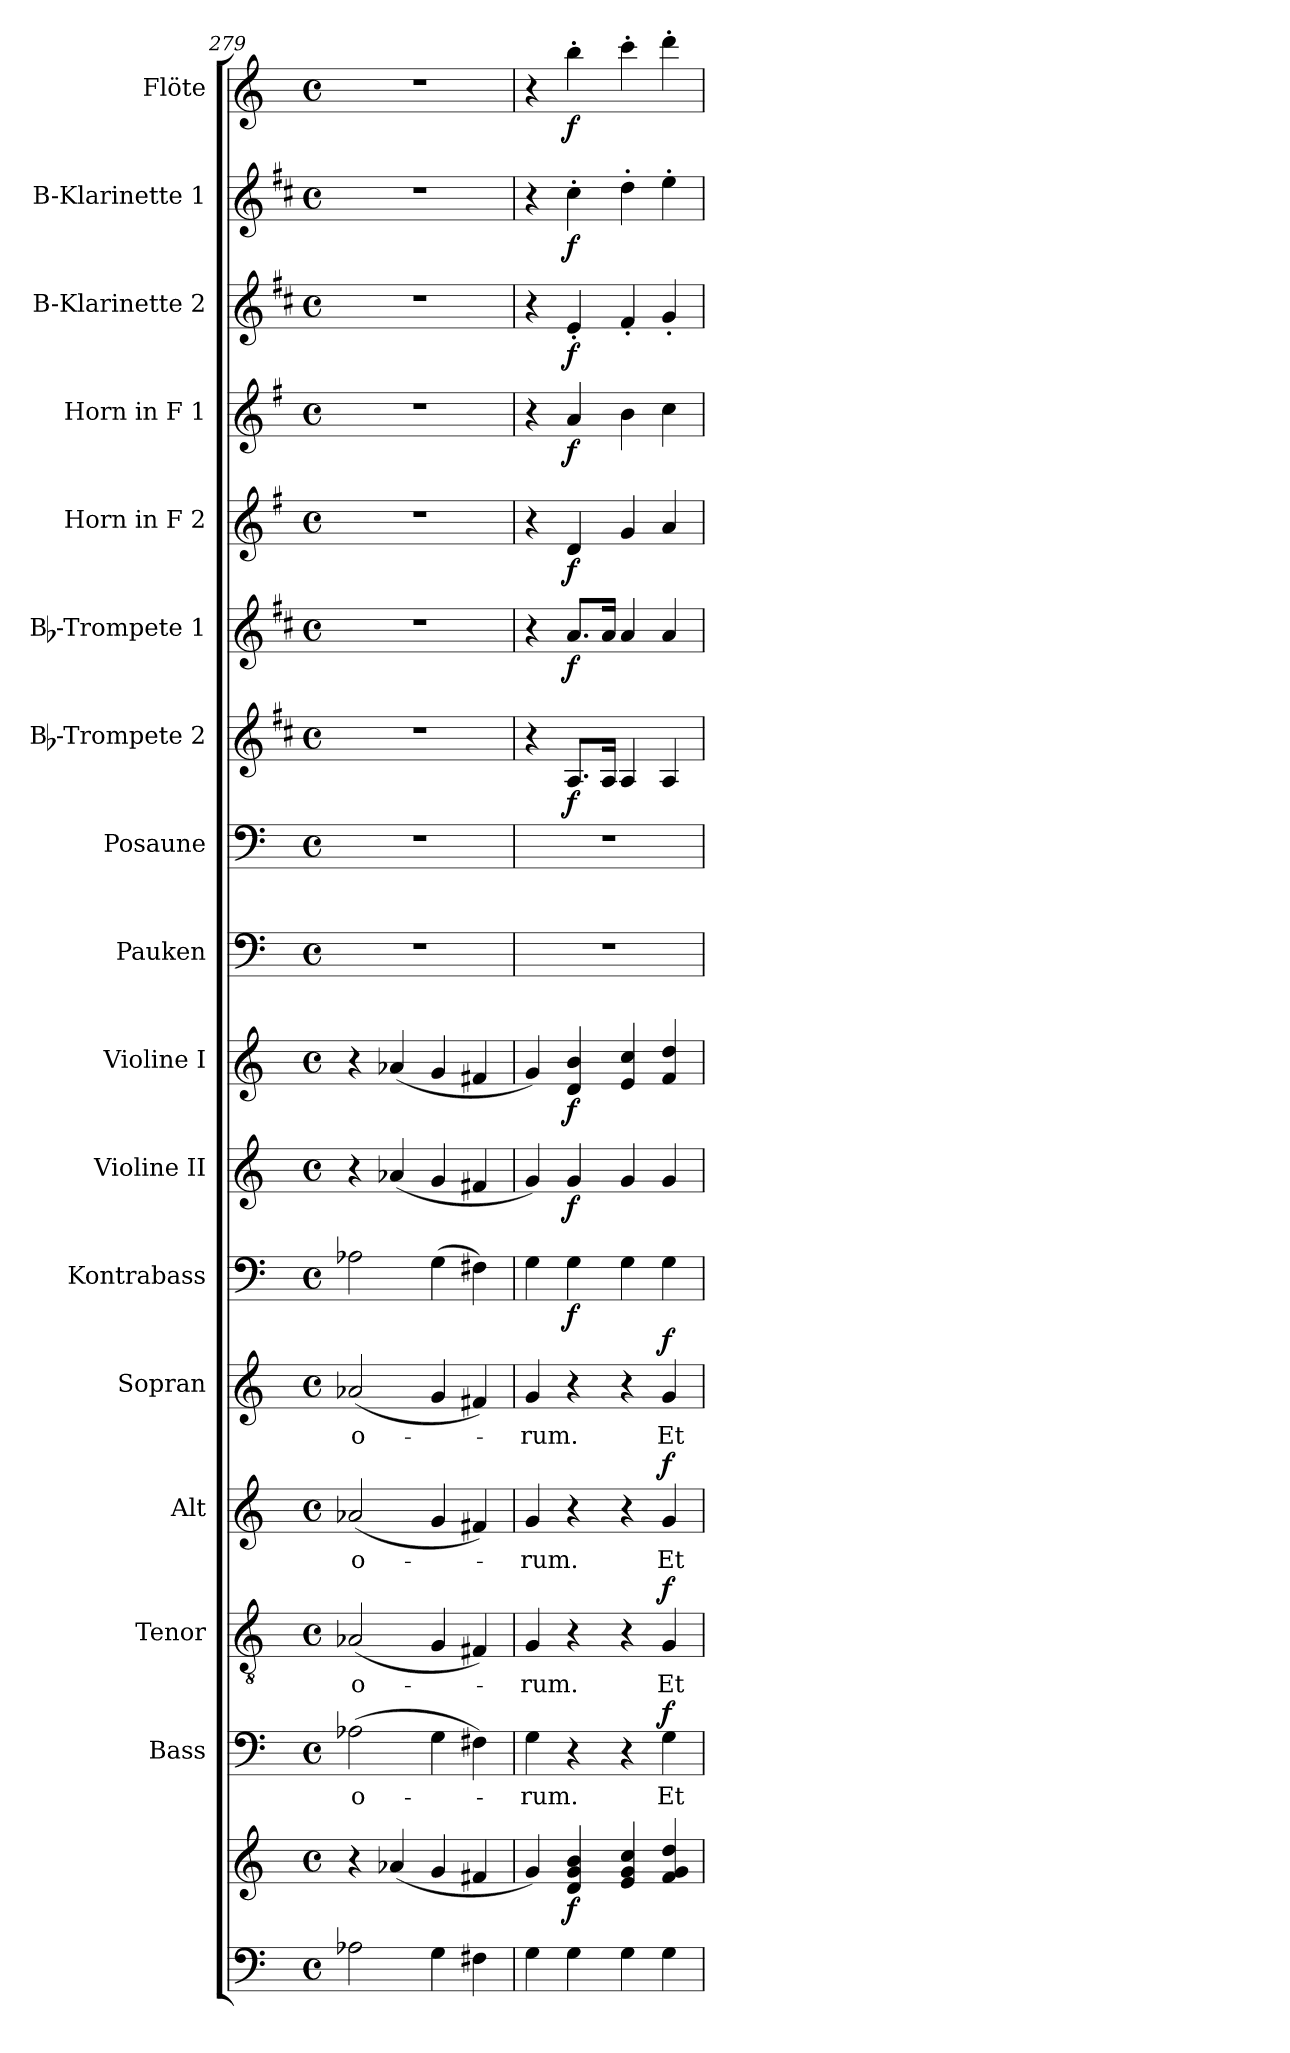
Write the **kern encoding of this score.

**kern	**kern	**dynam	**kern	**text	**dynam	**kern	**text	**dynam	**kern	**text	**dynam	**kern	**text	**dynam	**kern	**dynam	**kern	**dynam	**kern	**dynam	**kern	**kern	**kern	**dynam	**kern	**dynam	**kern	**dynam	**kern	**dynam	**kern	**dynam	**kern	**dynam	**kern	**dynam
*part17	*part17	*part17	*part16	*part16	*part16	*part15	*part15	*part15	*part14	*part14	*part14	*part13	*part13	*part13	*part12	*part12	*part11	*part11	*part10	*part10	*part9	*part8	*part7	*part7	*part6	*part6	*part5	*part5	*part4	*part4	*part3	*part3	*part2	*part2	*part1	*part1
*staff18	*staff17	*staff17/18	*staff16	*staff16	*staff16	*staff15	*staff15	*staff15	*staff14	*staff14	*staff14	*staff13	*staff13	*staff13	*staff12	*staff12	*staff11	*staff11	*staff10	*staff10	*staff9	*staff8	*staff7	*staff7	*staff6	*staff6	*staff5	*staff5	*staff4	*staff4	*staff3	*staff3	*staff2	*staff2	*staff1	*staff1
*	*	*	*I"Bass	*	*	*I"Tenor	*	*	*I"Alt	*	*	*I"Sopran	*	*	*I"Kontrabass	*	*I"Violine II	*	*I"Violine I	*	*I"Pauken	*I"Posaune	*I"Bb-Trompete 2	*	*I"Bb-Trompete 1	*	*I"Horn in F 2	*	*I"Horn in F 1	*	*I"B-Klarinette 2	*	*I"B-Klarinette 1	*	*I"Flöte	*
*	*	*	*I'B.	*	*	*I'T.	*	*	*I'A.	*	*	*I'S.	*	*	*I'Kb.	*	*I'Vl. II	*	*I'Vl. I	*	*I'Pk.	*I'Pos.	*I'Bb Trp. 2	*	*I'Bb Trp. 1	*	*I'Hrn. 2	*	*I'Hrn. 1	*	*I'B Kl. 2	*	*I'B Kl. 1	*	*I'Fl.	*
*clefF4	*clefG2	*	*clefF4	*	*	*clefGv2	*	*	*clefG2	*	*	*clefG2	*	*	*clefF4	*	*clefG2	*	*clefG2	*	*clefF4	*clefF4	*clefG2	*	*clefG2	*	*clefG2	*	*clefG2	*	*clefG2	*	*clefG2	*	*clefG2	*
*	*	*	*	*	*	*	*	*	*	*	*	*	*	*	*ITrd7c12	*	*	*	*	*	*	*	*ITrd1c2	*	*ITrd1c2	*	*ITrd4c7	*	*ITrd4c7	*	*ITrd1c2	*	*ITrd1c2	*	*	*
*k[]	*k[]	*	*k[]	*	*	*k[]	*	*	*k[]	*	*	*k[]	*	*	*k[]	*	*k[]	*	*k[]	*	*k[]	*k[]	*k[]	*	*k[]	*	*k[]	*	*k[]	*	*k[]	*	*k[]	*	*k[]	*
*C:	*C:	*	*C:	*	*	*C:	*	*	*C:	*	*	*C:	*	*	*C:	*	*C:	*	*C:	*	*C:	*C:	*C:	*	*C:	*	*C:	*	*C:	*	*C:	*	*C:	*	*C:	*
*M4/4	*M4/4	*	*M4/4	*	*	*M4/4	*	*	*M4/4	*	*	*M4/4	*	*	*M4/4	*	*M4/4	*	*M4/4	*	*M4/4	*M4/4	*M4/4	*	*M4/4	*	*M4/4	*	*M4/4	*	*M4/4	*	*M4/4	*	*M4/4	*
*met(c)	*met(c)	*	*met(c)	*	*	*met(c)	*	*	*met(c)	*	*	*met(c)	*	*	*met(c)	*	*met(c)	*	*met(c)	*	*met(c)	*met(c)	*met(c)	*	*met(c)	*	*met(c)	*	*met(c)	*	*met(c)	*	*met(c)	*	*met(c)	*
=279	=279	=279	=279	=279	=279	=279	=279	=279	=279	=279	=279	=279	=279	=279	=279	=279	=279	=279	=279	=279	=279	=279	=279	=279	=279	=279	=279	=279	=279	=279	=279	=279	=279	=279	=279	=279
!	!	!	!	!LO:LY:b	!	!	!LO:LY:b	!	!	!LO:LY:b	!	!	!LO:LY:b	!	!	!	!	!	!	!	!	!	!	!	!	!	!	!	!	!	!	!	!	!	!	!
2A-X\	4r	.	(>2A-X\	-o-	.	(<2A-X/	-o-	.	(<2a-X/	-o-	.	(<2a-X/	-o-	.	2AA-X\	.	4r	.	4r	.	1r	1r	1r	.	1r	.	1r	.	1r	.	1r	.	1r	.	1r	.
.	(<4a-X/	.	.	.	.	.	.	.	.	.	.	.	.	.	.	.	(<4a-X/	.	(<4a-X/	.	.	.	.	.	.	.	.	.	.	.	.	.	.	.	.	.
4G\	4g/	.	4G\	.	.	4G/	.	.	4g/	.	.	4g/	.	.	(>4GG\	.	4g/	.	4g/	.	.	.	.	.	.	.	.	.	.	.	.	.	.	.	.	.
4F#X\	4f#X/	.	4F#X\)	.	.	4F#X/)	.	.	4f#X/)	.	.	4f#X/)	.	.	4FF#X\)	.	4f#X/	.	4f#X/	.	.	.	.	.	.	.	.	.	.	.	.	.	.	.	.	.
=280	=280	=280	=280	=280	=280	=280	=280	=280	=280	=280	=280	=280	=280	=280	=280	=280	=280	=280	=280	=280	=280	=280	=280	=280	=280	=280	=280	=280	=280	=280	=280	=280	=280	=280	=280	=280
!	!	!	!	!LO:LY:b	!	!	!LO:LY:b	!	!	!LO:LY:b	!	!	!LO:LY:b	!	!	!	!	!	!	!	!	!	!	!	!	!	!	!	!	!	!	!	!	!	!	!
4G\	4g/)	.	4G\	-rum.	.	4G/	-rum.	.	4g/	-rum.	.	4g/	-rum.	.	4GG\	.	4g/)	.	4g/)	.	1r	1r	4r	.	4r	.	4r	.	4r	.	4r	.	4r	.	4r	.
!	!	!LO:DY:b	!	!	!	!	!	!	!	!	!	!	!	!	!	!LO:DY:b	!	!LO:DY:b	!	!LO:DY:b	!	!	!	!LO:DY:b	!	!LO:DY:b	!	!LO:DY:b	!	!LO:DY:b	!	!LO:DY:b	!	!LO:DY:b	!	!LO:DY:b
4G\	4d/ 4g/ 4b/	f	4r	.	.	4r	.	.	4r	.	.	4r	.	.	4GG\	f	4g/	f	4d/ 4b/	f	.	.	8.G/L	f	8.g/L	f	4G/	f	4d/	f	4d'</	f	4b'>\	f	4bb'>\	f
.	.	.	.	.	.	.	.	.	.	.	.	.	.	.	.	.	.	.	.	.	.	.	16G/Jk	.	16g/Jk	.	.	.	.	.	.	.	.	.	.	.
4G\	4e/ 4g/ 4cc/	.	4r	.	.	4r	.	.	4r	.	.	4r	.	.	4GG\	.	4g/	.	4e/ 4cc/	.	.	.	4G/	.	4g/	.	4c/	.	4e\	.	4e'</	.	4cc'>\	.	4ccc'>\	.
!	!	!	!	!LO:LY:b	!LO:DY:a	!	!LO:LY:b	!LO:DY:a	!	!LO:LY:b	!LO:DY:a	!	!LO:LY:b	!LO:DY:a	!	!	!	!	!	!	!	!	!	!	!	!	!	!	!	!	!	!	!	!	!	!
4G\	4f/ 4g/ 4dd/	.	4G\	Et	f	4G/	Et	f	4g/	Et	f	4g/	Et	f	4GG\	.	4g/	.	4f/ 4dd/	.	.	.	4G/	.	4g/	.	4d/	.	4f\	.	4f'</	.	4dd'>\	.	4ddd'>\	.
=	=	=	=	=	=	=	=	=	=	=	=	=	=	=	=	=	=	=	=	=	=	=	=	=	=	=	=	=	=	=	=	=	=	=	=	=
*-	*-	*-	*-	*-	*-	*-	*-	*-	*-	*-	*-	*-	*-	*-	*-	*-	*-	*-	*-	*-	*-	*-	*-	*-	*-	*-	*-	*-	*-	*-	*-	*-	*-	*-	*-	*-
